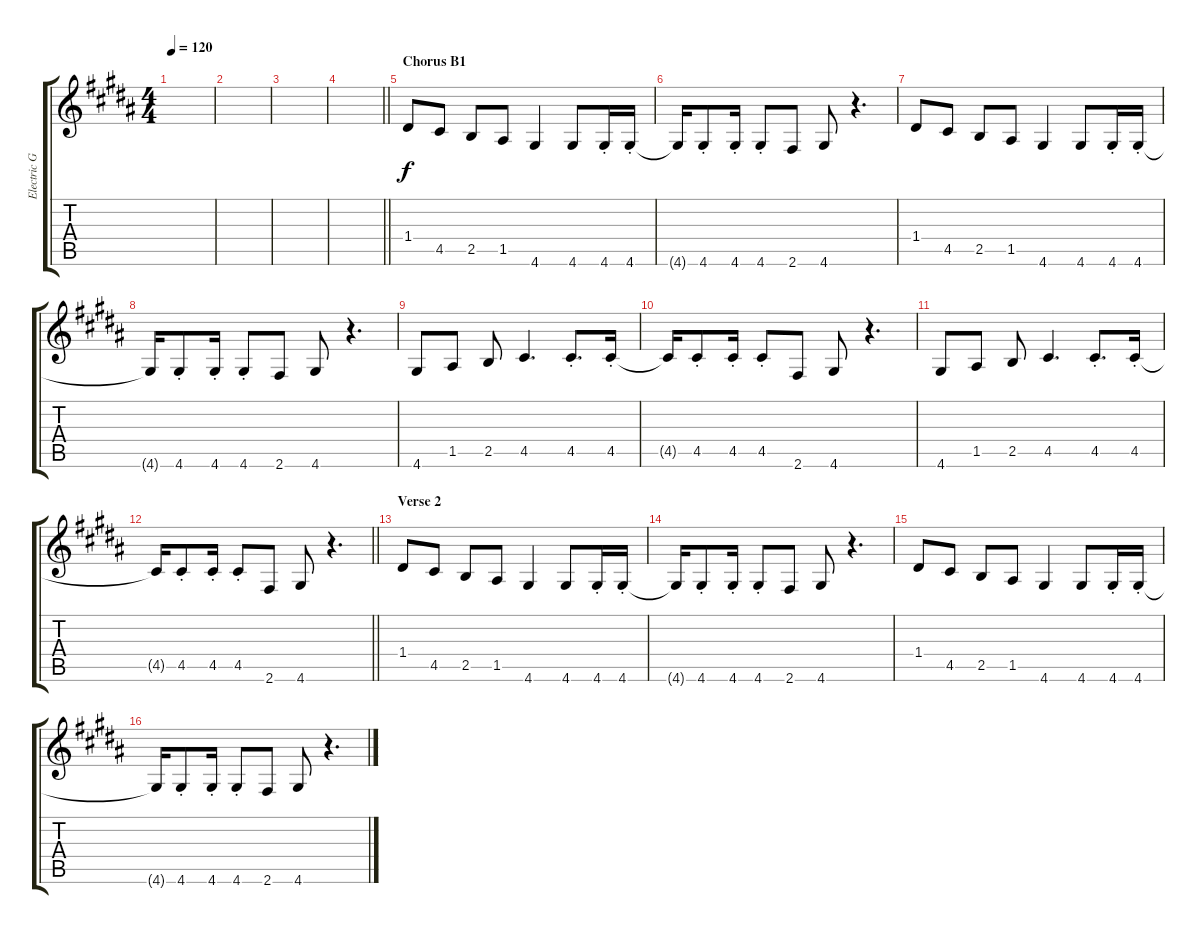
\track ("Electric Guitar 1" "Electric G") {instrument electricguitarjazz}
\staff {score tabs}
\tuning (E4 B3 G3 D3 A2 E2) {hide}
\ts (4 4)
\tempo 120
\clef g2
\ks g#minor
|
|
|
\barLineRight lightlight
|
\section ("" "Chorus B1")
1.4.8 4.5.8 2.5.8 1.5.8 4.6.4 4.6.8 4.6{st}.16 4.6{st}.16 |
4.6{t}.16 4.6{st}.8 4.6{st}.16 4.6{st}.8 2.6.8 4.6.8 r.4{d} |
1.4.8 4.5.8 2.5.8 1.5.8 4.6.4 4.6.8 4.6{st}.16 4.6{st}.16 |
4.6{t}.16 4.6{st}.8 4.6{st}.16 4.6{st}.8 2.6.8 4.6.8 r.4{d} |
4.6.8 1.5.8 2.5.8 4.5.4{d} 4.5{st}.8{d} 4.5{st}.16 |
4.5{t}.16 4.5{st}.8 4.5{st}.16 4.5{st}.8 2.6.8 4.6.8 r.4{d} |
4.6.8 1.5.8 2.5.8 4.5.4{d} 4.5{st}.8{d} 4.5{st}.16 |
\barLineRight lightlight
4.5{t}.16 4.5{st}.8 4.5{st}.16 4.5{st}.8 2.6.8 4.6.8 r.4{d} |
\section ("" "Verse 2")
1.4.8 4.5.8 2.5.8 1.5.8 4.6.4 4.6.8 4.6{st}.16 4.6{st}.16 |
4.6{t}.16 4.6{st}.8 4.6{st}.16 4.6{st}.8 2.6.8 4.6.8 r.4{d} |
1.4.8 4.5.8 2.5.8 1.5.8 4.6.4 4.6.8 4.6{st}.16 4.6{st}.16 |
4.6{t}.16 4.6{st}.8 4.6{st}.16 4.6{st}.8 2.6.8 4.6.8 r.4{d}
